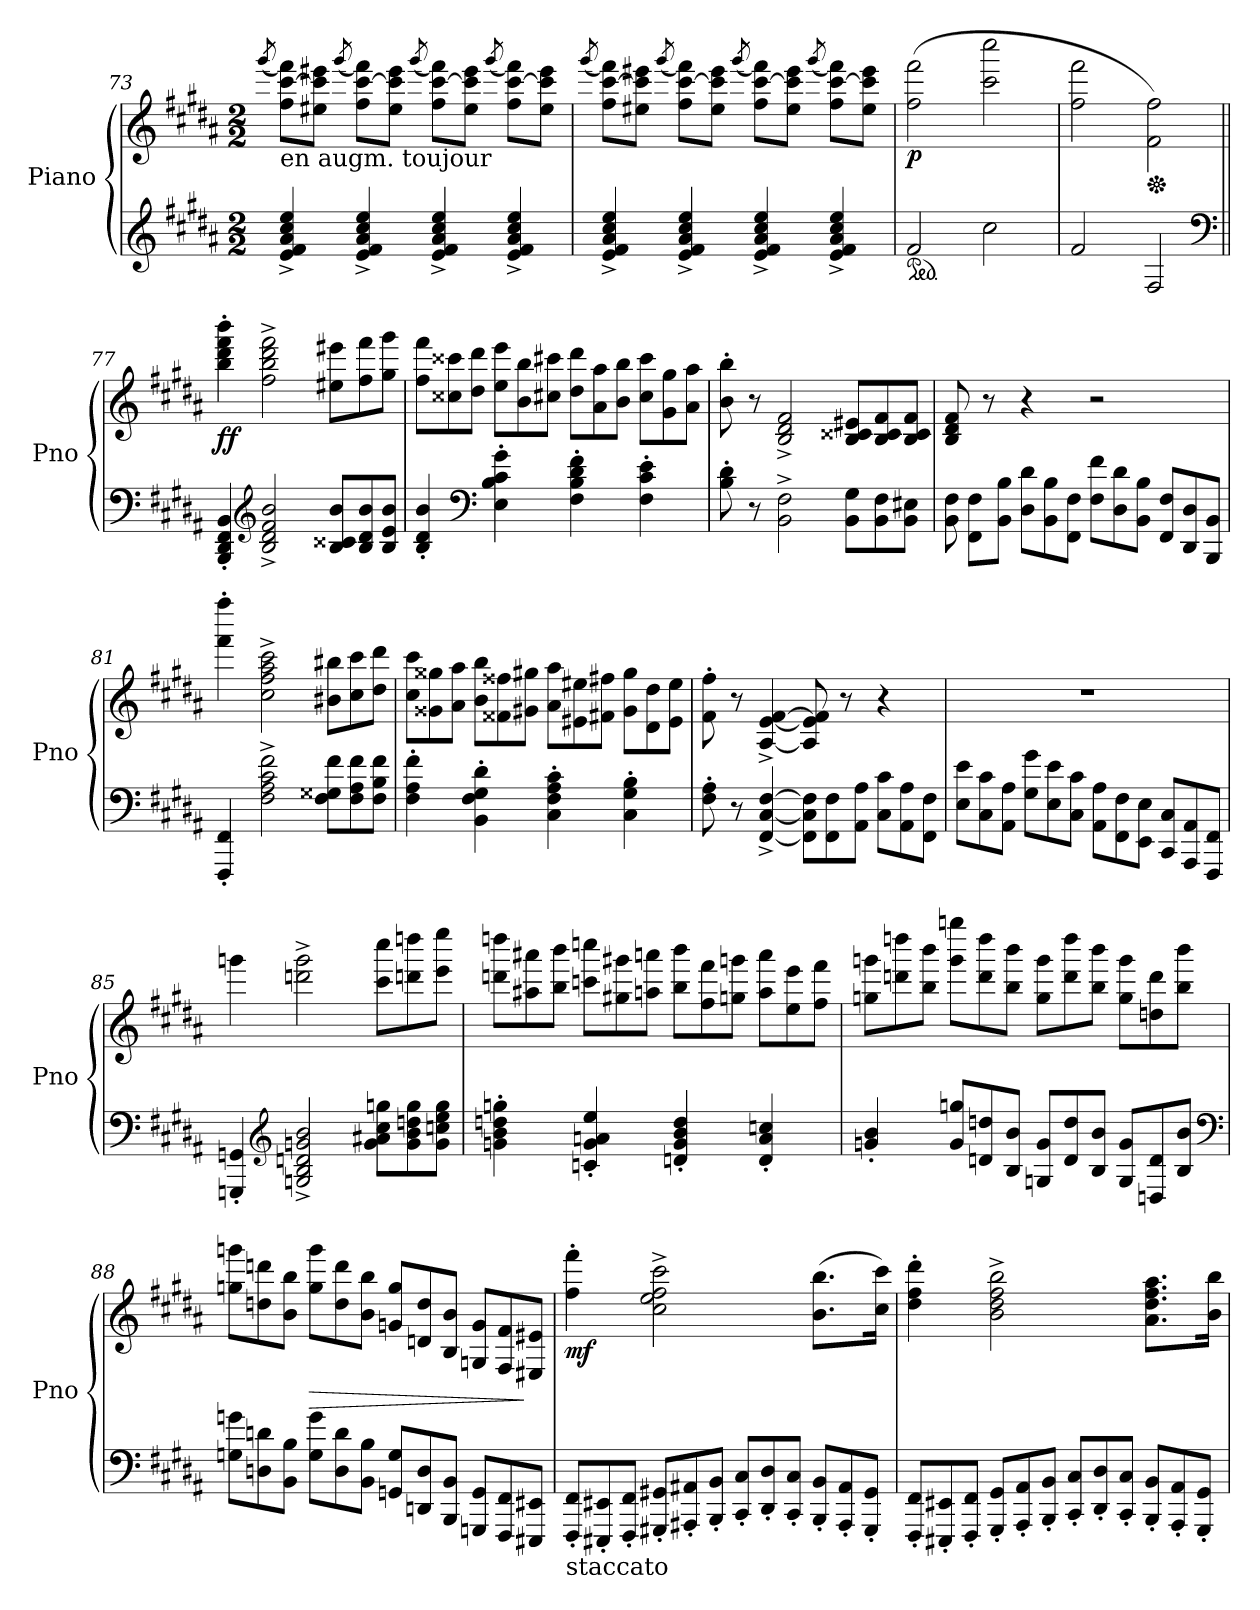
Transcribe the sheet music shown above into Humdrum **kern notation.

**kern	**kern	**dynam
*part1	*part1	*part1
*staff2	*staff1	*staff1/2
*I"Piano	*	*
*I'Pno	*	*
!!LO:LB:g=z
*clefG2	*clefG2	*
*k[f#c#g#d#a#]	*k[f#c#g#d#a#]	*
*B:	*B:	*
*M2/2	*M2/2	*
=73	=73	=73
.	(8qggg#/	.
!	!LO:TX:b:t=en augm. toujour	!
4e/^ 4f#/^ 4a#/^ 4cc#/^ 4ee/^	8ff#\ [8ccc#\ 8fff#\L)	.
.	8ee#X\ 8ccc#\] 8eee#X\J	.
.	(8qggg#/	.
4e/^ 4f#/^ 4a#/^ 4cc#/^ 4ee/^	8ff#\ [8ccc#\ 8fff#\L)	.
.	8ee#\ 8ccc#\] 8eee#\J	.
.	(8qggg#/	.
4e/^ 4f#/^ 4a#/^ 4cc#/^ 4ee/^	8ff#\ [8ccc#\ 8fff#\L)	.
.	8ee#\ 8ccc#\] 8eee#\J	.
.	(8qggg#/	.
4e/^ 4f#/^ 4a#/^ 4cc#/^ 4ee/^	8ff#\ [8ccc#\ 8fff#\L)	.
.	8ee#\ 8ccc#\] 8eee#\J	.
=74	=74	=74
.	(8qggg#/	.
4e/^ 4f#/^ 4a#/^ 4cc#/^ 4ee/^	8ff#\ [8ccc#\ 8fff#\L)	.
.	8ee#X\ 8ccc#\] 8eee#X\J	.
.	(8qggg#/	.
4e/^ 4f#/^ 4a#/^ 4cc#/^ 4ee/^	8ff#\ [8ccc#\ 8fff#\L)	.
.	8ee#\ 8ccc#\] 8eee#\J	.
.	(8qggg#/	.
4e/^ 4f#/^ 4a#/^ 4cc#/^ 4ee/^	8ff#\ [8ccc#\ 8fff#\L)	.
.	8ee#\ 8ccc#\] 8eee#\J	.
.	(8qggg#/	.
4e/^ 4f#/^ 4a#/^ 4cc#/^ 4ee/^	8ff#\ [8ccc#\ 8fff#\L)	.
.	8ee#\ 8ccc#\] 8eee#\J	.
=75	=75	=75
*ped	*	*
!	!	!LO:DY:b
2f#/	(2ff#\ 2fff#\	p
2cc#\	2ccc#\ 2cccc#\	.
!!LO:LB:g=z
=76	=76	=76
2f#/	2ff#\ 2fff#\	.
*	*Xped	*
2F#/	2f#\ 2ff#\)	.
*clefF4	*	*
=77||	=77||	=77||
!	!	!LO:DY:b
4BBB/' 4DD#/' 4FF#/' 4BB/'	4bb\' 4ddd#\' 4fff#\' 4bbb\'	ff
*clefG2	*	*
2B/^ 2d#/^ 2f#/^ 2b/^	2ff#\^ 2bb\^ 2ddd#\^ 2fff#\^	.
*Xtuplet	*Xtuplet	*
12B/ 12c##X/ 12b/L	12ee#X\ 12eee#X\L	.
12B/ 12d#/ 12b/	12ff#\ 12fff#\	.
12B/ 12e/ 12b/J	12gg#\ 12ggg#\J	.
=78	=78	=78
4B/' 4d#/' 4b/'	12ff#\ 12fff#\L	.
.	12cc##X\ 12ccc##X\	.
.	12dd#\ 12ddd#\J	.
*clefF4	*	*
4E\' 4B\' 4c#\' 4g#\'	12ee\ 12eee\L	.
.	12b\ 12bb\	.
.	12cc#X\ 12ccc#X\J	.
4F#\' 4B\' 4d#\' 4f#\'	12dd#\ 12ddd#\L	.
.	12a#\ 12aa#\	.
.	12b\ 12bb\J	.
4F#\' 4c#\' 4e\'	12cc#\ 12ccc#\L	.
.	12g#\ 12gg#\	.
.	12a#\ 12aa#\J	.
!!LO:LB:g=z
=79	=79	=79
8B\' 8d#\'	8b\' 8bb\'	.
8r	8r	.
2BB\^ 2F#\^	2B/^ 2d#/^ 2f#/^	.
12BB\ 12G#\L	12B/ 12c##X/ 12e#X/L	.
12BB\ 12F#\	12B/ 12c##/ 12f#/	.
12BB\ 12E#X\J	12B/ 12c##/ 12f#/J	.
=80	=80	=80
12BB\ 12F#\	8B/ 8d#/ 8f#/	.
12FF#\ 12F#\L	.	.
.	8r	.
12BB\ 12B\J	.	.
12D#\ 12d#\L	4r	.
12BB\ 12B\	.	.
12FF#\ 12F#\J	.	.
12F#\ 12f#\L	2r	.
12D#\ 12d#\	.	.
12BB\ 12B\J	.	.
12FF#/ 12F#/L	.	.
12DD#/ 12D#/	.	.
12BBB/ 12BB/J	.	.
=81	=81	=81
4FFF#/' 4FF#/'	4fff#\' 4ffff#\'	.
2F#\^ 2A#\^ 2c#\^ 2f#\^	2cc#\^ 2ff#\^ 2aa#\^ 2ccc#\^	.
12F#\ 12G##X\ 12f#\L	12b#X\ 12bb#X\L	.
12F#\ 12A#\ 12f#\	12cc#\ 12ccc#\	.
12F#\ 12B\ 12f#\J	12dd#\ 12ddd#\J	.
!!LO:LB:g=z
=82	=82	=82
4F#\' 4A#\' 4f#\'	12cc#\ 12ccc#\L	.
.	12g##X\ 12gg##X\	.
.	12a#\ 12aa#\J	.
4BB\' 4F#\' 4G#\' 4d#\'	12b\ 12bb\L	.
.	12f##X\ 12ff##X\	.
.	12g#X\ 12gg#X\J	.
4C#\' 4F#\' 4A#\' 4c#\'	12a#\ 12aa#\L	.
.	12e#X\ 12ee#X\	.
.	12f#X\ 12ff#X\J	.
4C#\' 4G#\' 4B\'	12g#\ 12gg#\L	.
.	12d#\ 12dd#\	.
.	12e#\ 12ee#\J	.
=83	=83	=83
8F#\' 8A#\'	8f#\' 8ff#\'	.
8r	8r	.
[4FF#/^ [4C#/^ [4F#/^	[4A#/^ [4e/^ [4f#/^	.
12FF#\] 12C#\] 12F#\]L	8A#/] 8e/] 8f#/]	.
12FF#\ 12F#\	.	.
.	8r	.
12AA#\ 12A#\J	.	.
12C#\ 12c#\L	4r	.
12AA#\ 12A#\	.	.
12FF#\ 12F#\J	.	.
=84	=84	=84
12E\ 12e\L	1r	.
12C#\ 12c#\	.	.
12AA#\ 12A#\J	.	.
12G#\ 12g#\L	.	.
12E\ 12e\	.	.
12C#\ 12c#\J	.	.
12AA#\ 12A#\L	.	.
12FF#\ 12F#\	.	.
12EE\ 12E\J	.	.
12CC#/ 12C#/L	.	.
12AAA#/ 12AA#/	.	.
12FFF#/ 12FF#/J	.	.
!!LO:PB:g=z
=85	=85	=85
4GGGn/' 4GGn/'	4gggn\	.
*clefG2	*	*
2Gn/^ 2B/^ 2dn/^ 2gn/^ 2b/^	2dddn\^ 2ggg\^	.
12g\ 12a#X\ 12cc#\ 12ggn\L	12ccc#\ 12cccc#\L	.
12g\ 12b\ 12ddn\ 12gg\	12dddn\ 12ddddn\	.
12g\ 12ccn\ 12ee\ 12gg\J	12eee\ 12eeee\J	.
=86	=86	=86
4gn\' 4b\' 4ddn\' 4ggn\'	12dddn\ 12ddddn\L	.
.	12aa#X\ 12aaa#X\	.
.	12bb\ 12bbb\J	.
4cn/' 4g/' 4an/' 4ee/'	12cccn\ 12ccccn\L	.
.	12gg#X\ 12ggg#X\	.
.	12aan\ 12aaan\J	.
4dn/' 4g/' 4b/' 4dd/'	12bb\ 12bbb\L	.
.	12ff#\ 12fff#\	.
.	12ggn\ 12gggn\J	.
4d/' 4a/' 4ccn/'	12aa\ 12aaa\L	.
.	12ee\ 12eee\	.
.	12ff#\ 12fff#\J	.
!!LO:LB:g=z
=87	=87	=87
4gn/' 4b/'	12ggn\ 12gggn\L	.
.	12dddn\ 12ddddn\	.
.	12bb\ 12bbb\J	.
12g/ 12ggn/L	12ggg\ 12ggggn\L	.
12dn/ 12ddn/	12ddd\ 12dddd\	.
12B/ 12b/J	12bb\ 12bbb\J	.
12Gn/ 12g/L	12gg\ 12ggg\L	.
12d/ 12dd/	12ddd\ 12dddd\	.
12B/ 12b/J	12bb\ 12bbb\J	.
12G/ 12g/L	12gg\ 12ggg\L	.
12Dn/ 12d/	12ddn\ 12ddd\	.
12B/ 12b/J	12bb\ 12bbb\J	.
*clefF4	*	*
=88	=88	=88
12Gn\ 12gn\L	12ggn\ 12gggn\L	.
12Dn\ 12dn\	12ddn\ 12dddn\	.
12BB\ 12B\J	12b\ 12bb\J	.
!	!	!LO:HP:b
12G\ 12g\L	12gg\ 12ggg\L	>
12D\ 12d\	12dd\ 12ddd\	.
12BB\ 12B\J	12b\ 12bb\J	.
12GGn/ 12G/L	12gn/ 12gg/L	.
12DDn/ 12D/	12dn/ 12dd/	.
12BBB/ 12BB/J	12B/ 12b/J	.
12GGGn/ 12GG/L	12Gn/ 12g/L	.
12FFF#/ 12FF#/	12F#/ 12f#/	.
12EEE#X/ 12EE#X/J	12E#X/ 12e#X/J	]
!!LO:LB:g=z
=89	=89	=89
!LO:TX:b:t=staccato	!	!
!	!	!LO:DY:b
12FFF#/' 12FF#/'L	4ff#\' 4fff#\'	mf
12EEE#X/' 12EE#X/'	.	.
12FFF#/' 12FF#/'J	.	.
12GGG#X/' 12GG#X/'L	2cc#\^ 2ee\^ 2ff#\^ 2ccc#\^	.
12AAA#X/' 12AA#X/'	.	.
12BBB/' 12BB/'J	.	.
12CC#/' 12C#/'L	.	.
12DD#/' 12D#/'	.	.
12CC#/' 12C#/'J	.	.
12BBB/' 12BB/'L	(8.b\ 8.bb\L	.
12AAA#/' 12AA#/'	.	.
12GGG#/' 12GG#/'J	.	.
.	16cc#\ 16ccc#\Jk)	.
=90	=90	=90
12FFF#/' 12FF#/'L	4dd#\' 4ff#\' 4ddd#\'	.
12EEE#X/' 12EE#X/'	.	.
12FFF#/' 12FF#/'J	.	.
12GGG#/' 12GG#/'L	2b\^ 2dd#\^ 2ff#\^ 2bb\^	.
12AAA#/' 12AA#/'	.	.
12BBB/' 12BB/'J	.	.
12CC#/' 12C#/'L	.	.
12DD#/' 12D#/'	.	.
12CC#/' 12C#/'J	.	.
12BBB/' 12BB/'L	8.a#\ 8.dd#\ 8.ff#\ 8.aa#\L	.
12AAA#/' 12AA#/'	.	.
12GGG#/' 12GG#/'J	.	.
.	16b\ 16bb\Jk	.
=	=	=
*-	*-	*-
